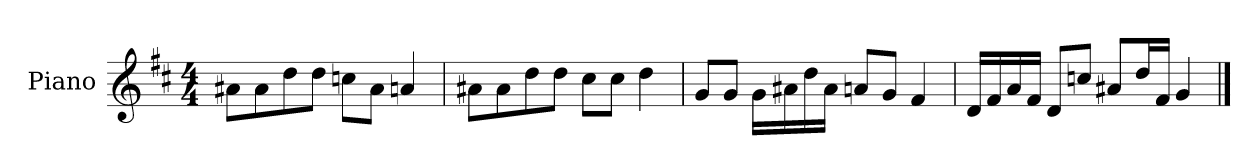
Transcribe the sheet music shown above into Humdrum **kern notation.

**kern
*part1
*staff1
*I"Piano
*I'P-no
*clefG2
*k[f#c#]
*M4/4
*MM90
=1
8a#X\L
8a#\
8dd\
8dd\J
8ccn\L
8a#\J
4an/
=2
8a#X\L
8a#\
8dd\
8dd\J
8cc#\L
8cc#\J
4dd\
=3
8g/L
8g/J
16g\LL
16a#X\
16dd\
16a#\JJ
8an/L
8g/J
4f#/
=4
16d/LL
16f#/
16a/
16f#/JJ
8d/L
8ccn/J
8a#X/L
16dd/L
16f#/JJ
4g/
==
*-
